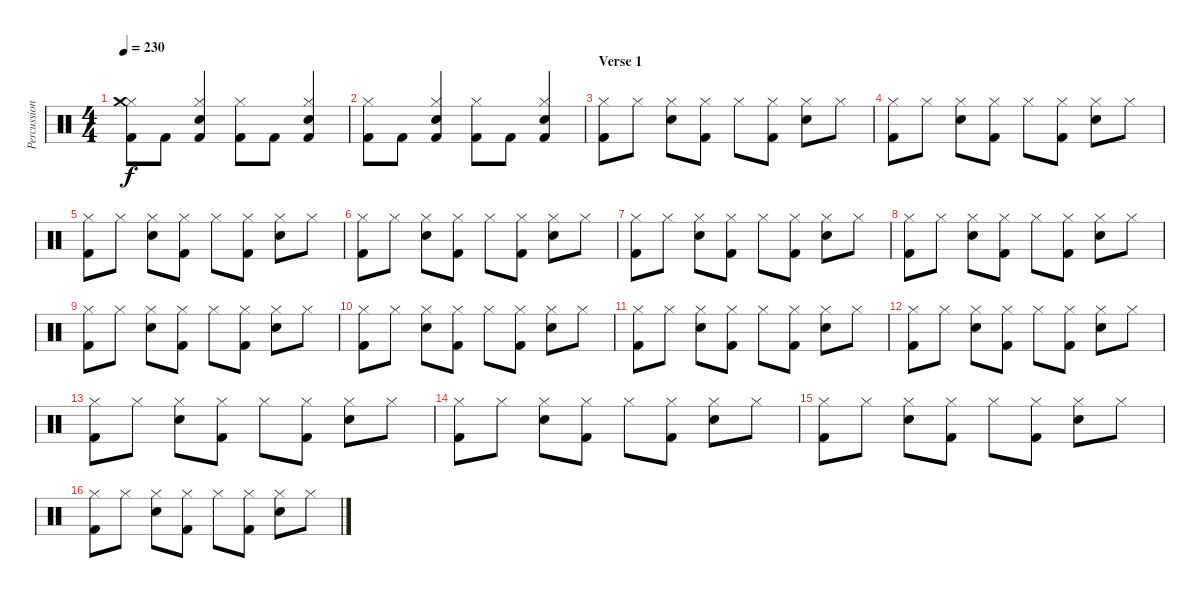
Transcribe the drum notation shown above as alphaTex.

\track ("Percussion" "Percussion") {instrument percussion}
\staff {score}
\articulation defaults
\ts (4 4)
\tempo 230
\clef neutral
\ks c
("Kick (hit) 2" "Hi-Hat (closed)" "Crash medium (hit)").8{dy f} "Kick (hit) 2".8 ("Kick (hit) 2" "Snare (hit) 2" "Hi-Hat (closed)").4 ("Kick (hit) 2" "Hi-Hat (closed)").8 "Kick (hit) 2".8 ("Kick (hit) 2" "Snare (hit) 2" "Hi-Hat (closed)").4 |
("Kick (hit) 2" "Hi-Hat (closed)").8 "Kick (hit) 2".8 ("Kick (hit) 2" "Snare (hit) 2" "Hi-Hat (closed)").4 ("Kick (hit) 2" "Hi-Hat (closed)").8 "Kick (hit) 2".8 ("Kick (hit) 2" "Snare (hit) 2" "Hi-Hat (closed)").4 |
\section ("" "Verse 1")
("Kick (hit) 2" "Hi-Hat (closed)").8 "Hi-Hat (closed)".8 ("Snare (hit) 2" "Hi-Hat (closed)").8 ("Kick (hit) 2" "Hi-Hat (closed)").8 "Hi-Hat (closed)".8 ("Kick (hit) 2" "Hi-Hat (closed)").8 ("Snare (hit) 2" "Hi-Hat (closed)").8 "Hi-Hat (closed)".8 |
("Kick (hit) 2" "Hi-Hat (closed)").8 "Hi-Hat (closed)".8 ("Snare (hit) 2" "Hi-Hat (closed)").8 ("Kick (hit) 2" "Hi-Hat (closed)").8 "Hi-Hat (closed)".8 ("Kick (hit) 2" "Hi-Hat (closed)").8 ("Snare (hit) 2" "Hi-Hat (closed)").8 "Hi-Hat (closed)".8 |
("Kick (hit) 2" "Hi-Hat (closed)").8 "Hi-Hat (closed)".8 ("Snare (hit) 2" "Hi-Hat (closed)").8 ("Kick (hit) 2" "Hi-Hat (closed)").8 "Hi-Hat (closed)".8 ("Kick (hit) 2" "Hi-Hat (closed)").8 ("Snare (hit) 2" "Hi-Hat (closed)").8 "Hi-Hat (closed)".8 |
("Kick (hit) 2" "Hi-Hat (closed)").8 "Hi-Hat (closed)".8 ("Snare (hit) 2" "Hi-Hat (closed)").8 ("Kick (hit) 2" "Hi-Hat (closed)").8 "Hi-Hat (closed)".8 ("Kick (hit) 2" "Hi-Hat (closed)").8 ("Snare (hit) 2" "Hi-Hat (closed)").8 "Hi-Hat (closed)".8 |
("Kick (hit) 2" "Hi-Hat (closed)").8 "Hi-Hat (closed)".8 ("Snare (hit) 2" "Hi-Hat (closed)").8 ("Kick (hit) 2" "Hi-Hat (closed)").8 "Hi-Hat (closed)".8 ("Kick (hit) 2" "Hi-Hat (closed)").8 ("Snare (hit) 2" "Hi-Hat (closed)").8 "Hi-Hat (closed)".8 |
("Kick (hit) 2" "Hi-Hat (closed)").8 "Hi-Hat (closed)".8 ("Snare (hit) 2" "Hi-Hat (closed)").8 ("Kick (hit) 2" "Hi-Hat (closed)").8 "Hi-Hat (closed)".8 ("Kick (hit) 2" "Hi-Hat (closed)").8 ("Snare (hit) 2" "Hi-Hat (closed)").8 "Hi-Hat (closed)".8 |
("Kick (hit) 2" "Hi-Hat (closed)").8 "Hi-Hat (closed)".8 ("Snare (hit) 2" "Hi-Hat (closed)").8 ("Kick (hit) 2" "Hi-Hat (closed)").8 "Hi-Hat (closed)".8 ("Kick (hit) 2" "Hi-Hat (closed)").8 ("Snare (hit) 2" "Hi-Hat (closed)").8 "Hi-Hat (closed)".8 |
("Kick (hit) 2" "Hi-Hat (closed)").8 "Hi-Hat (closed)".8 ("Snare (hit) 2" "Hi-Hat (closed)").8 ("Kick (hit) 2" "Hi-Hat (closed)").8 "Hi-Hat (closed)".8 ("Kick (hit) 2" "Hi-Hat (closed)").8 ("Snare (hit) 2" "Hi-Hat (closed)").8 "Hi-Hat (closed)".8 |
("Kick (hit) 2" "Hi-Hat (closed)").8 "Hi-Hat (closed)".8 ("Snare (hit) 2" "Hi-Hat (closed)").8 ("Kick (hit) 2" "Hi-Hat (closed)").8 "Hi-Hat (closed)".8 ("Kick (hit) 2" "Hi-Hat (closed)").8 ("Snare (hit) 2" "Hi-Hat (closed)").8 "Hi-Hat (closed)".8 |
("Kick (hit) 2" "Hi-Hat (closed)").8 "Hi-Hat (closed)".8 ("Snare (hit) 2" "Hi-Hat (closed)").8 ("Kick (hit) 2" "Hi-Hat (closed)").8 "Hi-Hat (closed)".8 ("Kick (hit) 2" "Hi-Hat (closed)").8 ("Snare (hit) 2" "Hi-Hat (closed)").8 "Hi-Hat (closed)".8 |
("Kick (hit) 2" "Hi-Hat (closed)").8 "Hi-Hat (closed)".8 ("Snare (hit) 2" "Hi-Hat (closed)").8 ("Kick (hit) 2" "Hi-Hat (closed)").8 "Hi-Hat (closed)".8 ("Kick (hit) 2" "Hi-Hat (closed)").8 ("Snare (hit) 2" "Hi-Hat (closed)").8 "Hi-Hat (closed)".8 |
("Kick (hit) 2" "Hi-Hat (closed)").8 "Hi-Hat (closed)".8 ("Snare (hit) 2" "Hi-Hat (closed)").8 ("Kick (hit) 2" "Hi-Hat (closed)").8 "Hi-Hat (closed)".8 ("Kick (hit) 2" "Hi-Hat (closed)").8 ("Snare (hit) 2" "Hi-Hat (closed)").8 "Hi-Hat (closed)".8 |
("Kick (hit) 2" "Hi-Hat (closed)").8 "Hi-Hat (closed)".8 ("Snare (hit) 2" "Hi-Hat (closed)").8 ("Kick (hit) 2" "Hi-Hat (closed)").8 "Hi-Hat (closed)".8 ("Kick (hit) 2" "Hi-Hat (closed)").8 ("Snare (hit) 2" "Hi-Hat (closed)").8 "Hi-Hat (closed)".8 |
("Kick (hit) 2" "Hi-Hat (closed)").8 "Hi-Hat (closed)".8 ("Snare (hit) 2" "Hi-Hat (closed)").8 ("Kick (hit) 2" "Hi-Hat (closed)").8 "Hi-Hat (closed)".8 ("Kick (hit) 2" "Hi-Hat (closed)").8 ("Snare (hit) 2" "Hi-Hat (closed)").8 "Hi-Hat (closed)".8
